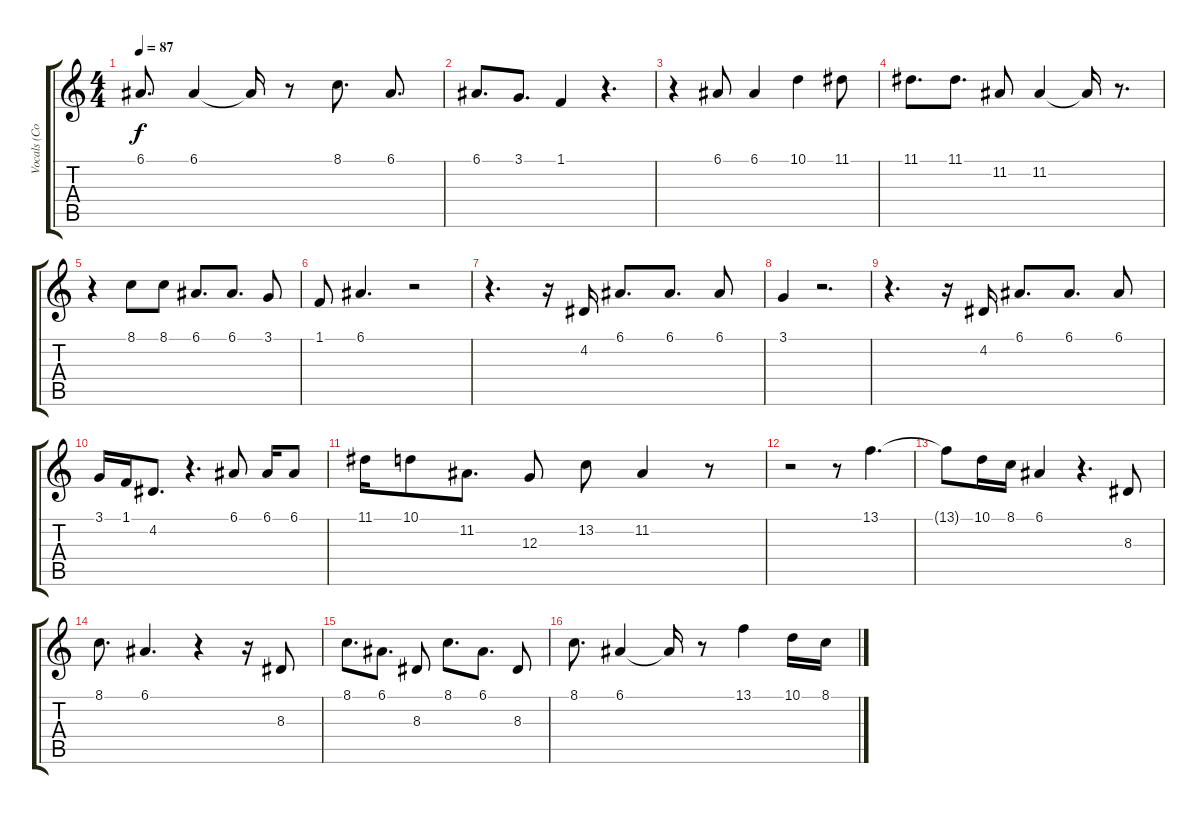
\track ("Vocals (Collins)" "Vocals (Co") {instrument voiceoohs}
\staff {score tabs}
\tuning (E4 B3 G3 D3 A2 E2) {hide}
\ts (4 4)
\tempo 87
\clef g2
\ks c
6.1.8{d dy f} 6.1.4 6.1{t}.16 r.8 8.1.8{d} 6.1.8{d} |
6.1.8{d} 3.1.8{d} 1.1.4 r.4{d} |
r.4 6.1.8 6.1.4 10.1.4 11.1.8 |
11.1.8{d} 11.1.8{d} 11.2.8 11.2.4 11.2{t}.16 r.8{d} |
r.4 8.1.8 8.1.8 6.1.8{d} 6.1.8{d} 3.1.8 |
1.1.8 6.1.4{d} r.2 |
r.4{d} r.16 4.2.16 6.1.8{d} 6.1.8{d} 6.1.8 |
3.1.4 r.2{d} |
r.4{d} r.16 4.2.16 6.1.8{d} 6.1.8{d} 6.1.8 |
3.1.16 1.1.16 4.2.8{d} r.4{d} 6.1.8 6.1.16 6.1.8 |
11.1.16 10.1.8 11.2.8{d} 12.3.8 13.2.8 11.2.4 r.8 |
r.2 r.8 13.1.4{d} |
13.1{t}.8 10.1.16 8.1.16 6.1.4 r.4{d} 8.3.8 |
8.1.8{d} 6.1.4{d} r.4 r.16 8.3.8 |
8.1.8{d} 6.1.8{d} 8.3.8 8.1.8{d} 6.1.8{d} 8.3.8 |
8.1.8{d} 6.1.4 6.1{t}.16 r.8 13.1.4 10.1.16 8.1.16
